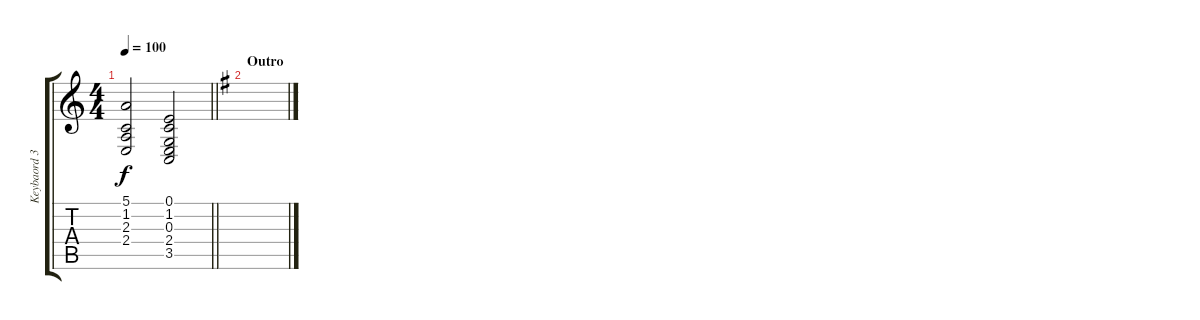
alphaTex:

\track ("Keybaord 3 (High Strings)" "Keybaord 3") {instrument stringensemble2}
\staff {score tabs}
\tuning (E4 B3 G3 D3 A2 E2) {hide}
\ts (4 4)
\tempo 100
\clef g2
\barLineRight lightlight
\ks c
(5.1 1.2 2.3 2.4).2{dy f} (0.1 1.2 0.3 2.4 3.5).2 |
\section ("" "Outro")
\ks g
